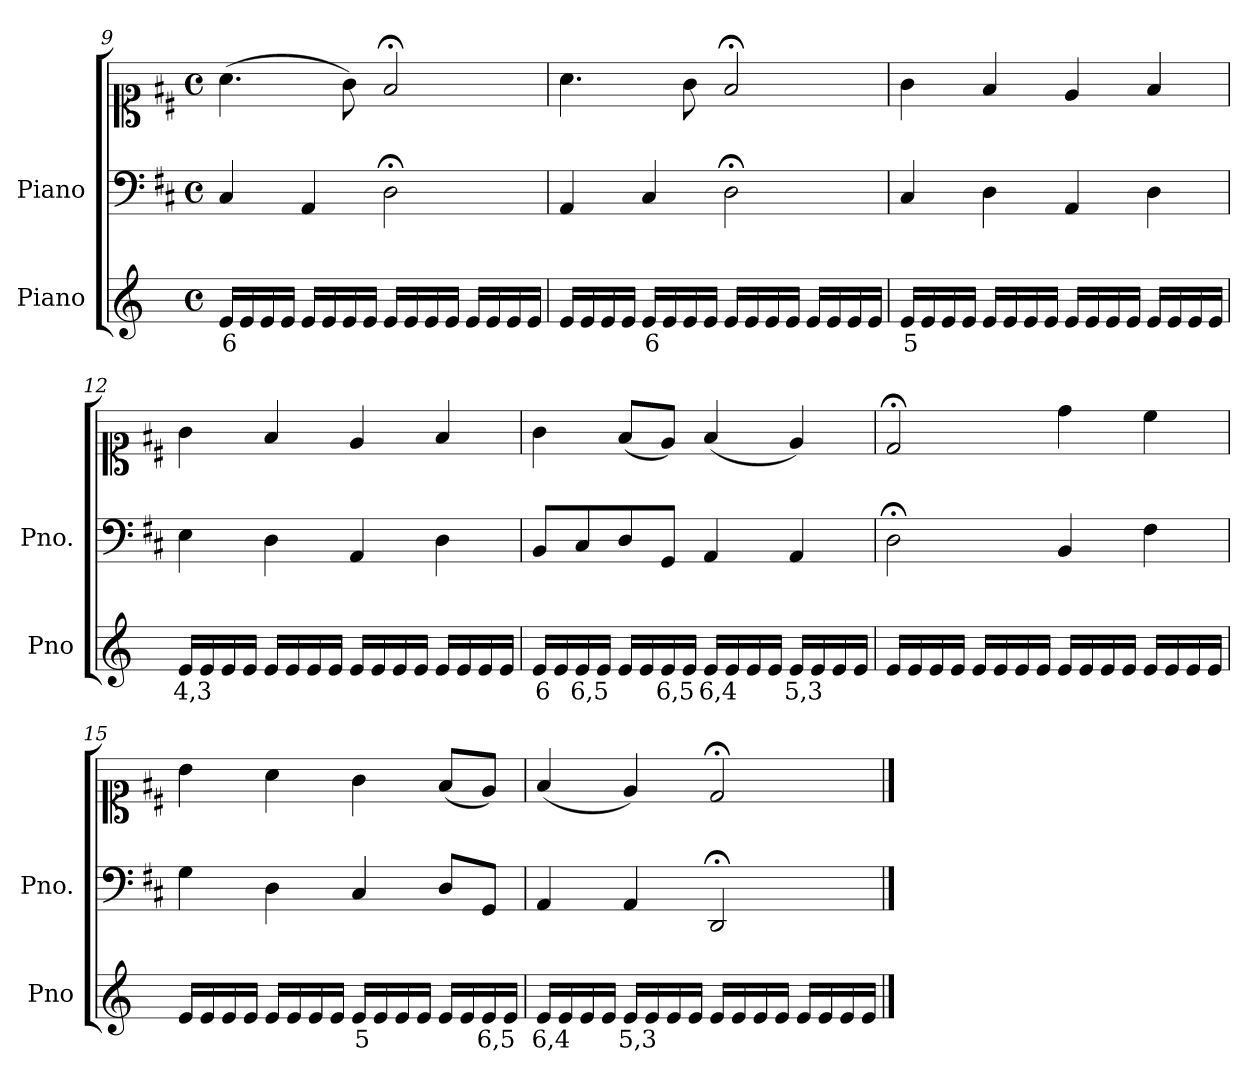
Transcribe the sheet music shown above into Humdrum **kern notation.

**kern	**text	**kern	**kern
*part2	*part2	*part1	*part1
*staff3	*staff3	*staff2	*staff1
*I"Piano	*	*I"Piano	*
*I'Pno	*	*I'Pno.	*
*clefG2	*	*clefF4	*clefC1
*k[]	*	*k[f#c#]	*k[f#c#]
*M4/4	*	*M4/4	*M4/4
*met(c)	*	*met(c)	*met(c)
=9	=9	=9	=9
!	!LO:LY:b	!	!
16e/LL	6	4C#/	(>4.a\
16e/	.	.	.
16e/	.	.	.
16e/JJ	.	.	.
16e/LL	.	4AA/	.
16e/	.	.	.
16e/	.	.	8g\)
16e/JJ	.	.	.
16e/LL	.	2D;<\	2f#;</
16e/	.	.	.
16e/	.	.	.
16e/JJ	.	.	.
16e/LL	.	.	.
16e/	.	.	.
16e/	.	.	.
16e/JJ	.	.	.
=10	=10	=10	=10
16e/LL	.	4AA/	4.a\
16e/	.	.	.
16e/	.	.	.
16e/JJ	.	.	.
!	!LO:LY:b	!	!
16e/LL	6	4C#/	.
16e/	.	.	.
16e/	.	.	8g\
16e/JJ	.	.	.
16e/LL	.	2D;<\	2f#;</
16e/	.	.	.
16e/	.	.	.
16e/JJ	.	.	.
16e/LL	.	.	.
16e/	.	.	.
16e/	.	.	.
16e/JJ	.	.	.
=11	=11	=11	=11
!	!LO:LY:b	!	!
16e/LL	5	4C#/	4g\
16e/	.	.	.
16e/	.	.	.
16e/JJ	.	.	.
16e/LL	.	4D\	4f#/
16e/	.	.	.
16e/	.	.	.
16e/JJ	.	.	.
16e/LL	.	4AA/	4e/
16e/	.	.	.
16e/	.	.	.
16e/JJ	.	.	.
16e/LL	.	4D\	4f#/
16e/	.	.	.
16e/	.	.	.
16e/JJ	.	.	.
=12	=12	=12	=12
!	!LO:LY:b	!	!
16e/LL	4,3	4E\	4g\
16e/	.	.	.
16e/	.	.	.
16e/JJ	.	.	.
16e/LL	.	4D\	4f#/
16e/	.	.	.
16e/	.	.	.
16e/JJ	.	.	.
16e/LL	.	4AA/	4e/
16e/	.	.	.
16e/	.	.	.
16e/JJ	.	.	.
16e/LL	.	4D\	4f#/
16e/	.	.	.
16e/	.	.	.
16e/JJ	.	.	.
=13	=13	=13	=13
!	!LO:LY:b	!	!
16e/LL	6	8BB/L	4g\
16e/	.	.	.
!	!LO:LY:b	!	!
16e/	6,5	8C#/	.
16e/JJ	.	.	.
16e/LL	.	8D/	(<8f#/L
16e/	.	.	.
!	!LO:LY:b	!	!
16e/	6,5	8GG/J	8e/J)
16e/JJ	.	.	.
!	!LO:LY:b	!	!
16e/LL	6,4	4AA/	(<4f#/
16e/	.	.	.
16e/	.	.	.
16e/JJ	.	.	.
!	!LO:LY:b	!	!
16e/LL	5,3	4AA/	4e/)
16e/	.	.	.
16e/	.	.	.
16e/JJ	.	.	.
=14	=14	=14	=14
16e/LL	.	2D;<\	2d;</
16e/	.	.	.
16e/	.	.	.
16e/JJ	.	.	.
16e/LL	.	.	.
16e/	.	.	.
16e/	.	.	.
16e/JJ	.	.	.
16e/LL	.	4BB/	4dd\
16e/	.	.	.
16e/	.	.	.
16e/JJ	.	.	.
16e/LL	.	4F#\	4cc#\
16e/	.	.	.
16e/	.	.	.
16e/JJ	.	.	.
=15	=15	=15	=15
16e/LL	.	4G\	4b\
16e/	.	.	.
16e/	.	.	.
16e/JJ	.	.	.
16e/LL	.	4D\	4a\
16e/	.	.	.
16e/	.	.	.
16e/JJ	.	.	.
!	!LO:LY:b	!	!
16e/LL	5	4C#/	4g\
16e/	.	.	.
16e/	.	.	.
16e/JJ	.	.	.
16e/LL	.	8D/L	(<8f#/L
16e/	.	.	.
!	!LO:LY:b	!	!
16e/	6,5	8GG/J	8e/J)
16e/JJ	.	.	.
=16	=16	=16	=16
!	!LO:LY:b	!	!
16e/LL	6,4	4AA/	(<4f#/
16e/	.	.	.
16e/	.	.	.
16e/JJ	.	.	.
!	!LO:LY:b	!	!
16e/LL	5,3	4AA/	4e/)
16e/	.	.	.
16e/	.	.	.
16e/JJ	.	.	.
16e/LL	.	2DD;</	2d;</
16e/	.	.	.
16e/	.	.	.
16e/JJ	.	.	.
16e/LL	.	.	.
16e/	.	.	.
16e/	.	.	.
16e/JJ	.	.	.
==	==	==	==
*-	*-	*-	*-
